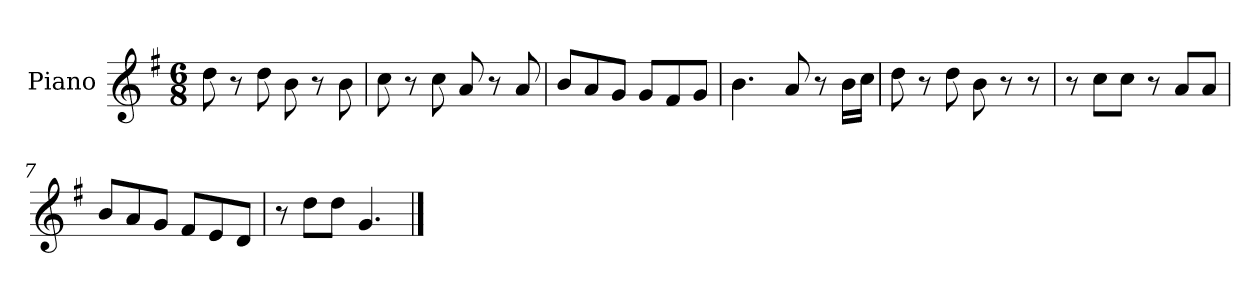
**kern
*part1
*staff1
*I"Piano
*I'Pno
*clefG2
*k[f#]
*M6/8
=1
8dd\
8r
8dd\
8b\
8r
8b\
=2
8cc\
8r
8cc\
8a/
8r
8a/
=3
8b/L
8a/
8g/J
8g/L
8f#/
8g/J
=4
4.b\
8a/
8r
16b\LL
16cc\JJ
=5
8dd\
8r
8dd\
8b\
8r
8r
=6
8r
8cc\L
8cc\J
8r
8a/L
8a/J
=7
8b/L
8a/
8g/J
8f#/L
8e/
8d/J
=8
8r
8dd\L
8dd\J
4.g/
==
*-
